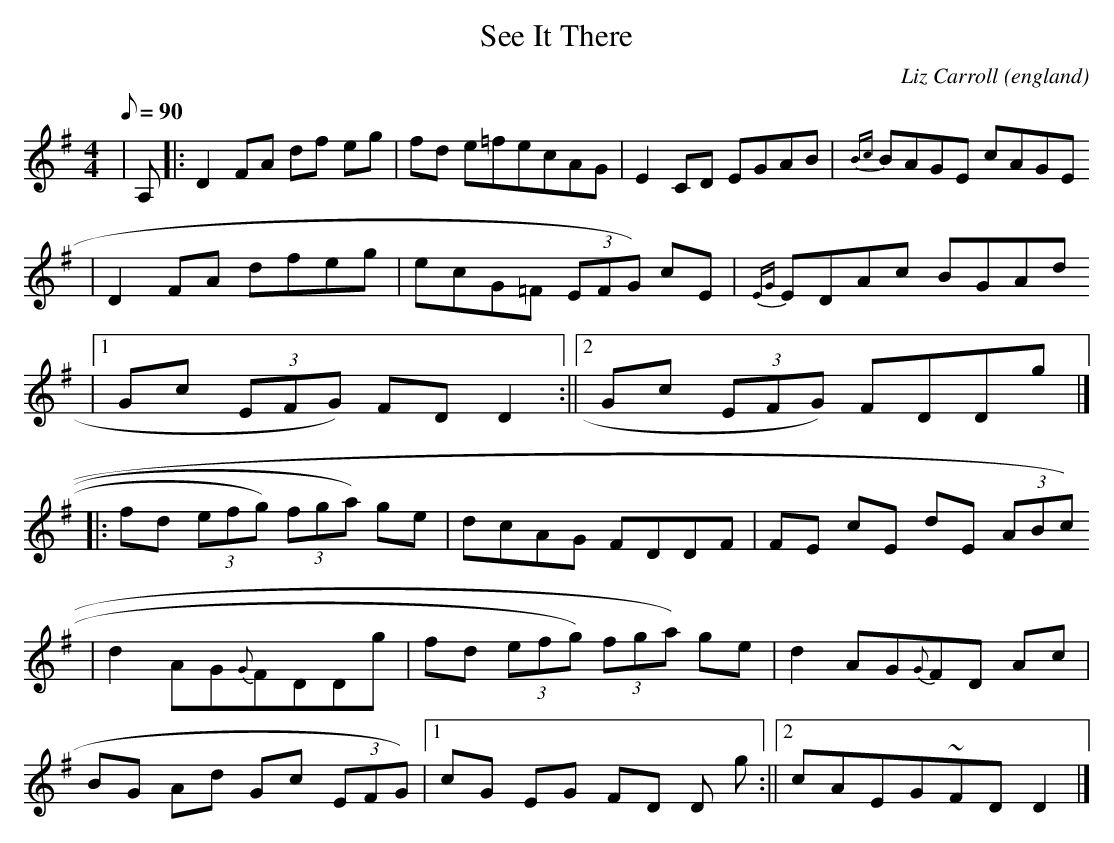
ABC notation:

X:1
T:See It There
O:england
M:4/4
L:1/8
Q:1/8=90
C:Liz Carroll
K:G
|A,[|:D2 FA df eg|fd e=fecAG|E2CD EGAB|{Bc}BAGE cAGE
|D2FA dfeg|ecG=F (3EFG) cE|{EG}EDAc BGAd
|1Gc (3EFG) FD D2:||2Gc (3EFG) FDDg|]
[|:fd (3efg) (3fga)  ge|dcAG FDDF|FE cE dE (3ABc)
|d2AG{G}FDDg|fd (3efg) (3fga)  ge|d2 AG{G}FD Ac|
BG Ad Gc (3EFG)|1cG EG FD D g:||2cAEG~FDD2|]
